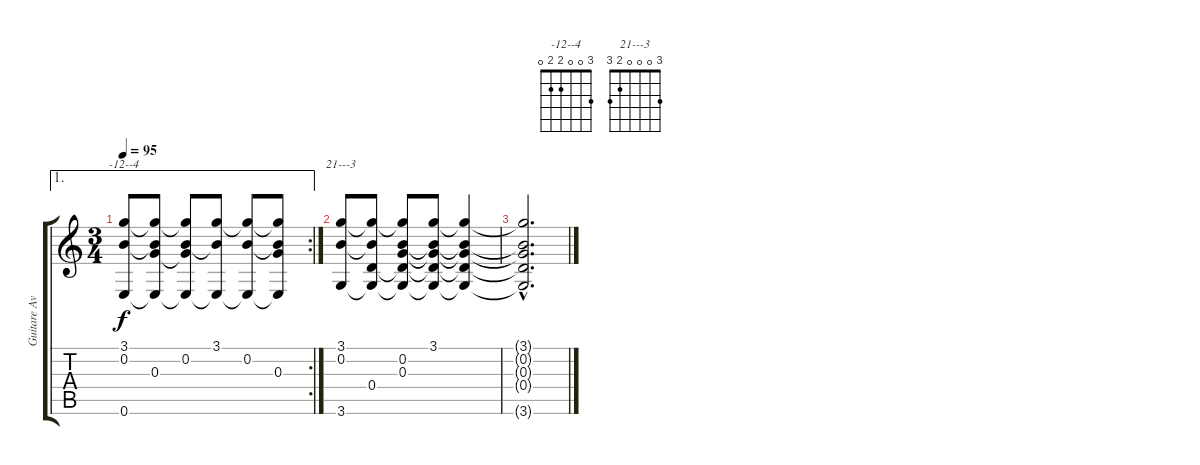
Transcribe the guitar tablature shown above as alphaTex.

\track ("Guitare Avril 2000" "Guitare Av") {instrument acousticguitarnylon}
\staff {score tabs}
\tuning (E4 B3 G3 D3 A2 E2) {hide}
\chord ("-12--4" 3 0 0 2 2 0)
\chord ("21---3" 3 0 0 0 2 3)
\ae 1
\rc 2
\ts (3 4)
\tempo 95
\clef g2
\ks c
(3.1 0.2 0.6).8{ch "-12--4" dy f} (3.1{t} 0.2{t} 0.3 0.6{t}).8 (3.1{t} 0.2 0.3{t} 0.6{t}).8 (3.1 0.2{t} 0.6{t}).8 (3.1{t} 0.2 0.6{t}).8 (3.1{t} 0.2{t} 0.3 0.6{t}).8 |
(3.1 0.2 3.6).8{ch "21---3"} (3.1{t} 0.2{t} 0.4 3.6{t}).8 (3.1{t} 0.2 0.3 0.4{t} 3.6{t}).8 (3.1 0.2{t} 0.3{t} 0.4{t} 3.6{t}).8 (3.1{t} 0.2{t} 0.3{t} 0.4{t} 3.6{t}).4 |
(3.1{hac t} 0.2{hac t} 0.3{hac t} 0.4{hac t} 3.6{hac t}).2{d}
